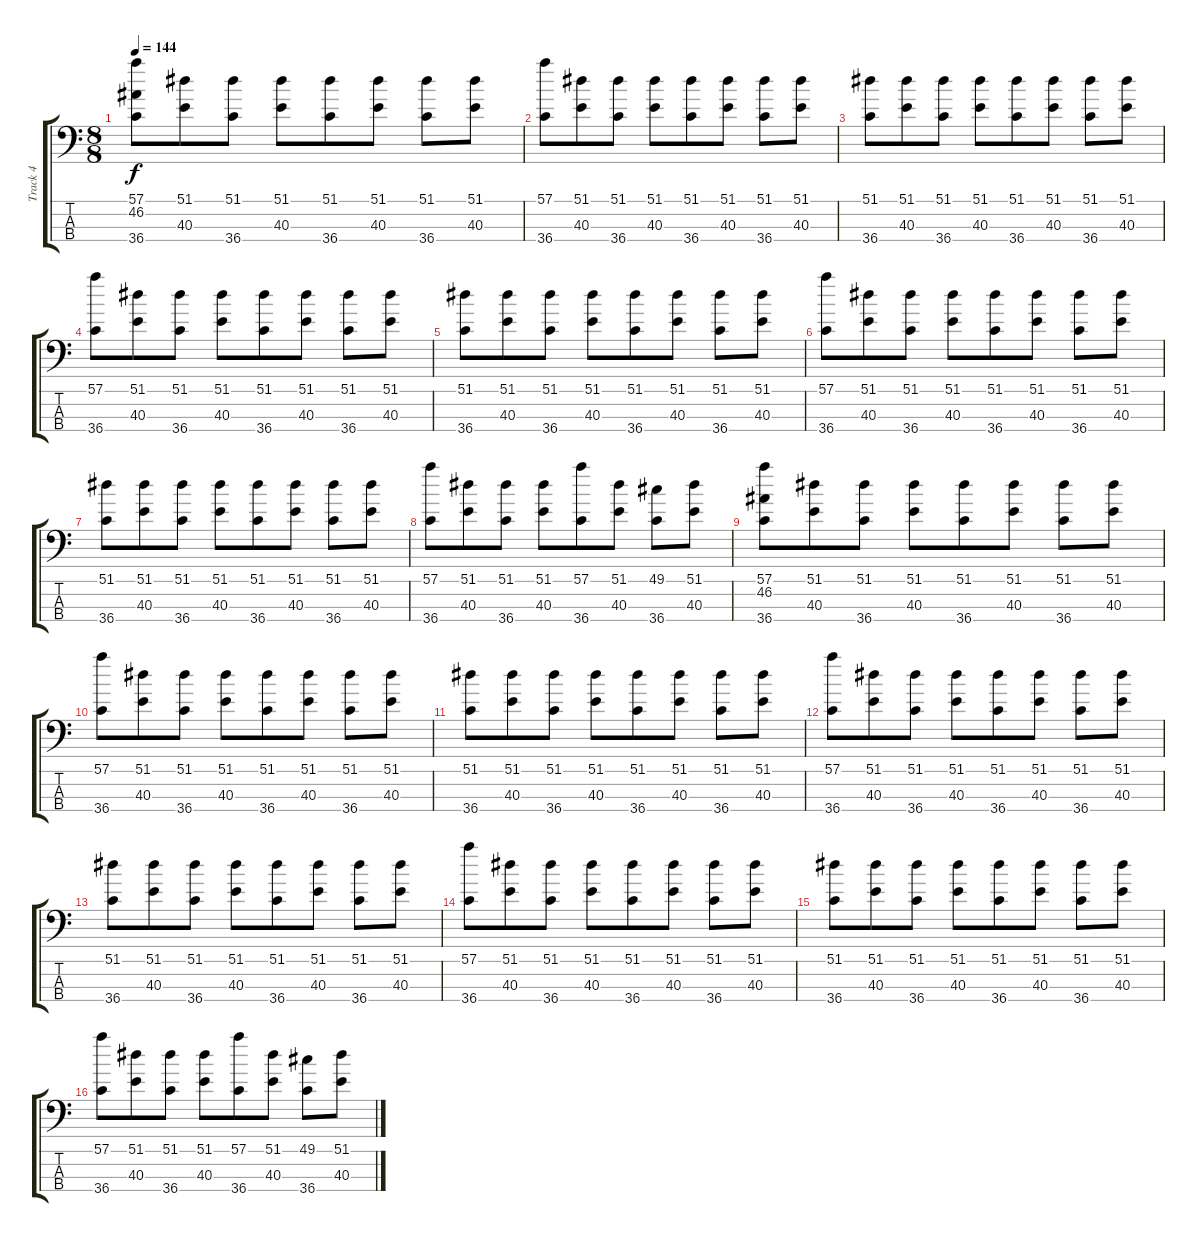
\track ("Track 4" "Track 4") {instrument acousticgrandpiano}
\staff {score tabs}
\tuning (C-1 C-1 C-1 C-1) {hide}
\ts (8 8)
\tempo 144
\clef f4
\ks c
(57.1 46.2 36.4).8{dy f} (51.1 40.3).8 (51.1 36.4).8 (51.1 40.3).8 (51.1 36.4).8 (51.1 40.3).8 (51.1 36.4).8 (51.1 40.3).8 |
(57.1 36.4).8 (51.1 40.3).8 (51.1 36.4).8 (51.1 40.3).8 (51.1 36.4).8 (51.1 40.3).8 (51.1 36.4).8 (51.1 40.3).8 |
(51.1 36.4).8 (51.1 40.3).8 (51.1 36.4).8 (51.1 40.3).8 (51.1 36.4).8 (51.1 40.3).8 (51.1 36.4).8 (51.1 40.3).8 |
(57.1 36.4).8 (51.1 40.3).8 (51.1 36.4).8 (51.1 40.3).8 (51.1 36.4).8 (51.1 40.3).8 (51.1 36.4).8 (51.1 40.3).8 |
(51.1 36.4).8 (51.1 40.3).8 (51.1 36.4).8 (51.1 40.3).8 (51.1 36.4).8 (51.1 40.3).8 (51.1 36.4).8 (51.1 40.3).8 |
(57.1 36.4).8 (51.1 40.3).8 (51.1 36.4).8 (51.1 40.3).8 (51.1 36.4).8 (51.1 40.3).8 (51.1 36.4).8 (51.1 40.3).8 |
(51.1 36.4).8 (51.1 40.3).8 (51.1 36.4).8 (51.1 40.3).8 (51.1 36.4).8 (51.1 40.3).8 (51.1 36.4).8 (51.1 40.3).8 |
(57.1 36.4).8 (51.1 40.3).8 (51.1 36.4).8 (51.1 40.3).8 (57.1 36.4).8 (51.1 40.3).8 (49.1 36.4).8 (51.1 40.3).8 |
(57.1 46.2 36.4).8 (51.1 40.3).8 (51.1 36.4).8 (51.1 40.3).8 (51.1 36.4).8 (51.1 40.3).8 (51.1 36.4).8 (51.1 40.3).8 |
(57.1 36.4).8 (51.1 40.3).8 (51.1 36.4).8 (51.1 40.3).8 (51.1 36.4).8 (51.1 40.3).8 (51.1 36.4).8 (51.1 40.3).8 |
(51.1 36.4).8 (51.1 40.3).8 (51.1 36.4).8 (51.1 40.3).8 (51.1 36.4).8 (51.1 40.3).8 (51.1 36.4).8 (51.1 40.3).8 |
(57.1 36.4).8 (51.1 40.3).8 (51.1 36.4).8 (51.1 40.3).8 (51.1 36.4).8 (51.1 40.3).8 (51.1 36.4).8 (51.1 40.3).8 |
(51.1 36.4).8 (51.1 40.3).8 (51.1 36.4).8 (51.1 40.3).8 (51.1 36.4).8 (51.1 40.3).8 (51.1 36.4).8 (51.1 40.3).8 |
(57.1 36.4).8 (51.1 40.3).8 (51.1 36.4).8 (51.1 40.3).8 (51.1 36.4).8 (51.1 40.3).8 (51.1 36.4).8 (51.1 40.3).8 |
(51.1 36.4).8 (51.1 40.3).8 (51.1 36.4).8 (51.1 40.3).8 (51.1 36.4).8 (51.1 40.3).8 (51.1 36.4).8 (51.1 40.3).8 |
(57.1 36.4).8 (51.1 40.3).8 (51.1 36.4).8 (51.1 40.3).8 (57.1 36.4).8 (51.1 40.3).8 (49.1 36.4).8 (51.1 40.3).8
